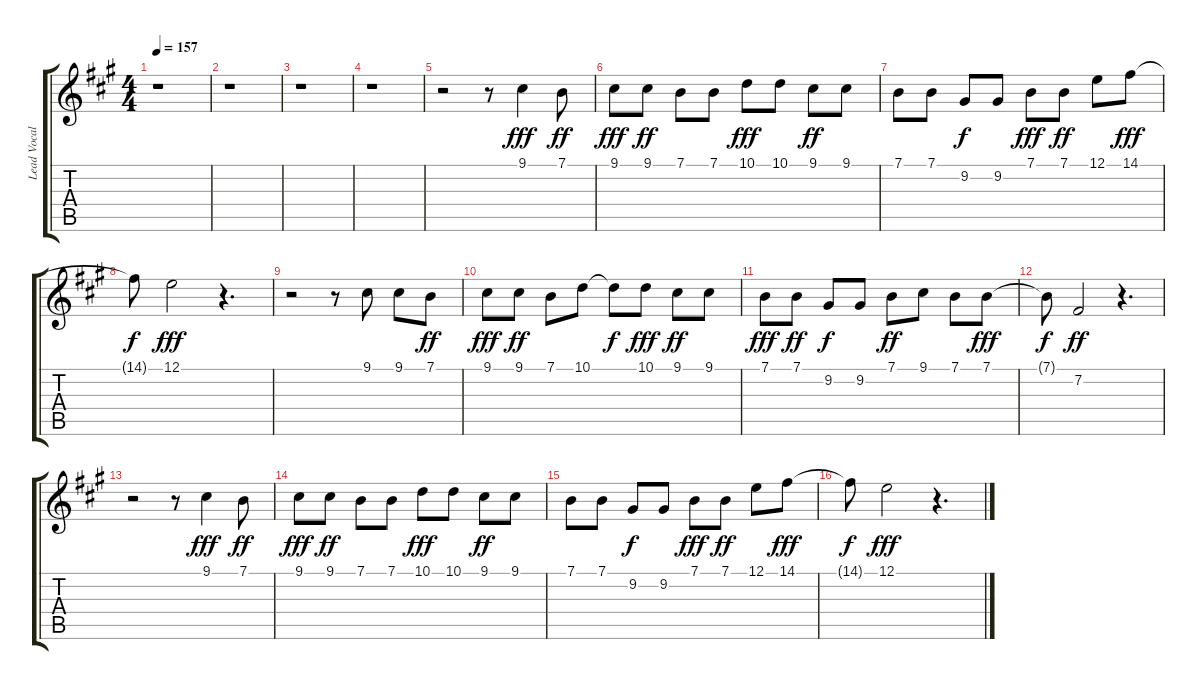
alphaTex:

\track ("Lead Vocal" "Lead Vocal") {instrument tenorsax}
\staff {score tabs}
\tuning (E4 B3 G3 D3 A2 E2) {hide}
\ts (4 4)
\tempo 157
\clef g2
\ks a
r.1{dy f} |
r.1 |
r.1 |
r.1 |
r.2 r.8 9.1.4{dy fff} 7.1.8{dy ff} |
9.1.8{dy fff} 9.1.8{dy ff} 7.1.8 7.1.8 10.1.8{dy fff} 10.1.8 9.1.8{dy ff} 9.1.8 |
7.1.8 7.1.8 9.2.8{dy f} 9.2.8 7.1.8{dy fff} 7.1.8{dy ff} 12.1.8 14.1.8{dy fff} |
14.1{t}.8{dy f} 12.1.2{dy fff} r.4{d} |
r.2 r.8 9.1.8 9.1.8 7.1.8{dy ff} |
9.1.8{dy fff} 9.1.8{dy ff} 7.1.8 10.1.8 10.1{t}.8{dy f} 10.1.8{dy fff} 9.1.8{dy ff} 9.1.8 |
7.1.8{dy fff} 7.1.8{dy ff} 9.2.8{dy f} 9.2.8 7.1.8{dy ff} 9.1.8 7.1.8 7.1.8{dy fff} |
7.1{t}.8{dy f} 7.2.2{dy ff} r.4{d} |
r.2 r.8 9.1.4{dy fff} 7.1.8{dy ff} |
9.1.8{dy fff} 9.1.8{dy ff} 7.1.8 7.1.8 10.1.8{dy fff} 10.1.8 9.1.8{dy ff} 9.1.8 |
7.1.8 7.1.8 9.2.8{dy f} 9.2.8 7.1.8{dy fff} 7.1.8{dy ff} 12.1.8 14.1.8{dy fff} |
14.1{t}.8{dy f} 12.1.2{dy fff} r.4{d}
